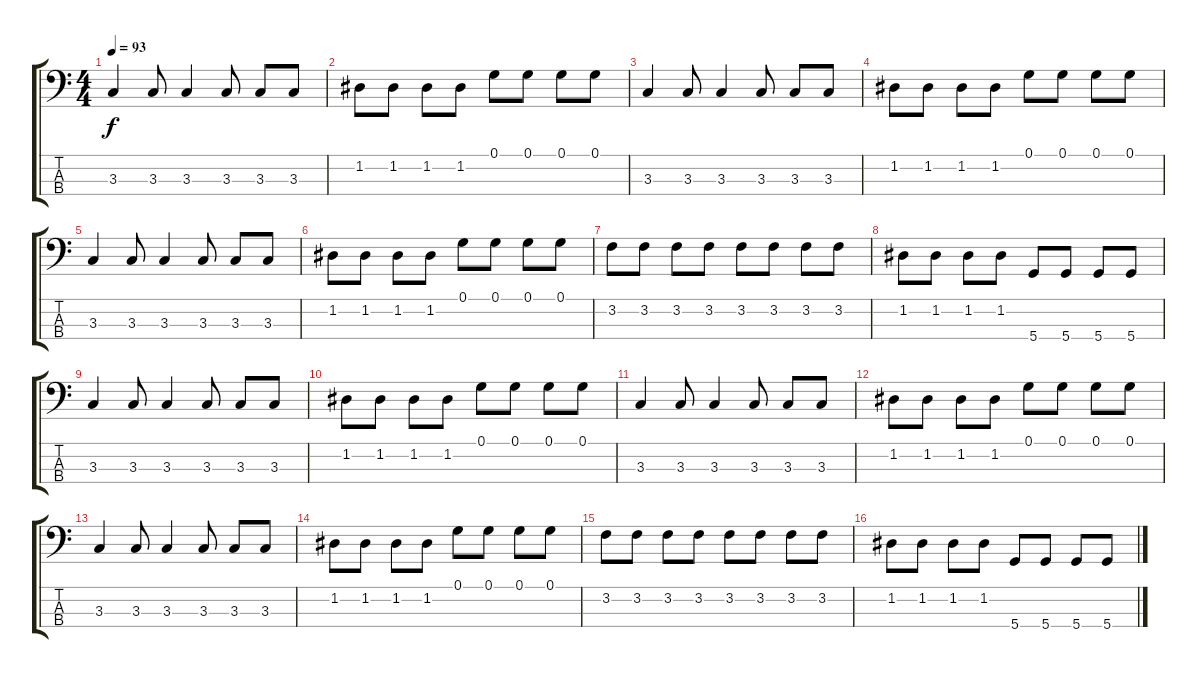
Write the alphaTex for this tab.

\track "" {instrument electricbassfinger}
\staff {score tabs}
\tuning (G2 D2 A1 D1) {hide}
\ts (4 4)
\tempo 93
\clef f4
\ks c
3.3.4{dy f instrument electricbassfinger} 3.3.8 3.3.4 3.3.8 3.3.8 3.3.8 |
1.2.8 1.2.8 1.2.8 1.2.8 0.1.8 0.1.8 0.1.8 0.1.8 |
3.3.4 3.3.8 3.3.4 3.3.8 3.3.8 3.3.8 |
1.2.8 1.2.8 1.2.8 1.2.8 0.1.8 0.1.8 0.1.8 0.1.8 |
3.3.4 3.3.8 3.3.4 3.3.8 3.3.8 3.3.8 |
1.2.8 1.2.8 1.2.8 1.2.8 0.1.8 0.1.8 0.1.8 0.1.8 |
3.2.8 3.2.8 3.2.8 3.2.8 3.2.8 3.2.8 3.2.8 3.2.8 |
1.2.8 1.2.8 1.2.8 1.2.8 5.4.8 5.4.8 5.4.8 5.4.8 |
3.3.4 3.3.8 3.3.4 3.3.8 3.3.8 3.3.8 |
1.2.8 1.2.8 1.2.8 1.2.8 0.1.8 0.1.8 0.1.8 0.1.8 |
3.3.4 3.3.8 3.3.4 3.3.8 3.3.8 3.3.8 |
1.2.8 1.2.8 1.2.8 1.2.8 0.1.8 0.1.8 0.1.8 0.1.8 |
3.3.4 3.3.8 3.3.4 3.3.8 3.3.8 3.3.8 |
1.2.8 1.2.8 1.2.8 1.2.8 0.1.8 0.1.8 0.1.8 0.1.8 |
3.2.8 3.2.8 3.2.8 3.2.8 3.2.8 3.2.8 3.2.8 3.2.8 |
1.2.8 1.2.8 1.2.8 1.2.8 5.4.8 5.4.8 5.4.8 5.4.8
